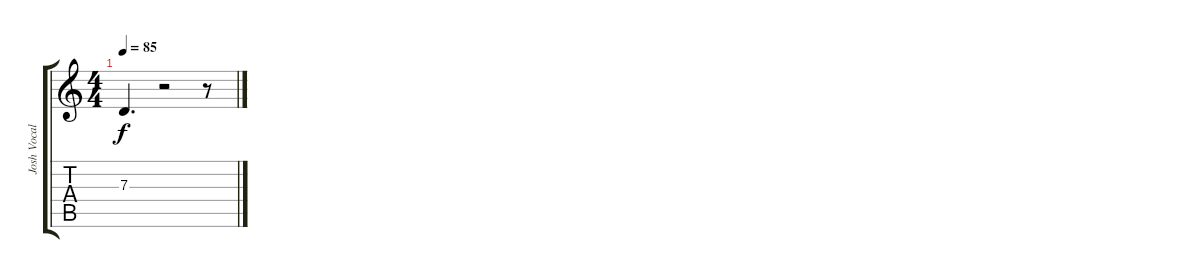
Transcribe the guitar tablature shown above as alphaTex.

\track ("Josh Vocals" "Josh Vocal") {instrument lead2sawtooth}
\staff {score tabs}
\tuning (E4 B3 G3 D3 A2 E2) {hide}
\ts (4 4)
\tempo 85
\clef g2
\ks c
7.3{t}.4{d dy f} r.2 r.8
